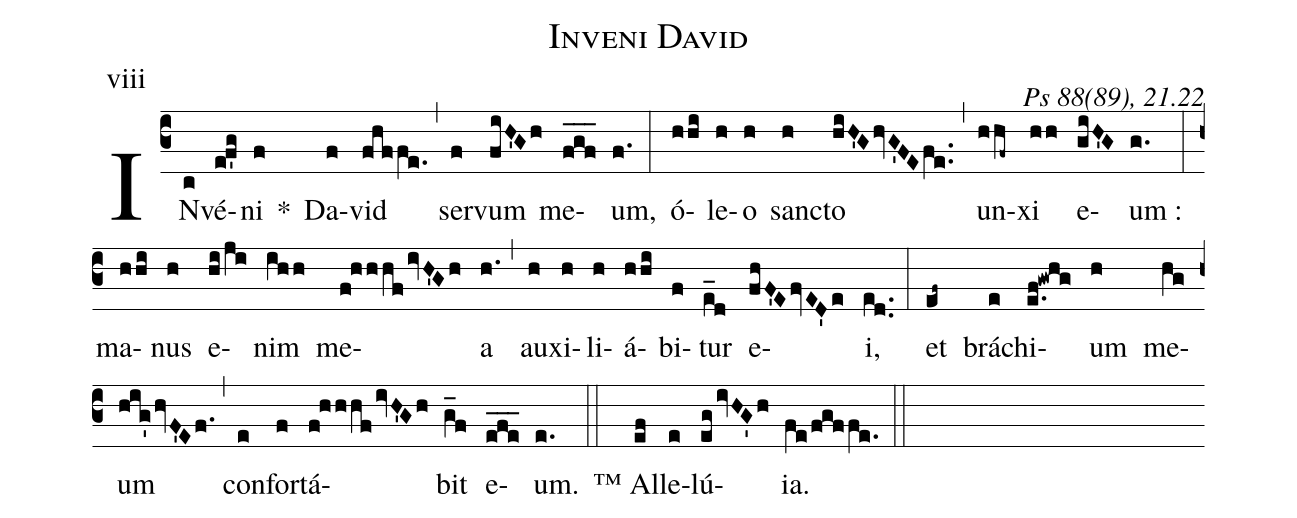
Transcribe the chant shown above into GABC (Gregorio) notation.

name:Inveni David;
commentary:Ps 88(89), 21.22;
mode:viii;
%%
(c3) IN(c)vé(e!f'g)ni(f) *() Da(f)vid(fhffe.) (,) ser(f)vum(fiH'Gh) me(fgf___)um,(f.) (:) ó(hhi)le(h)o(h) sanc(h)to(hiH'G/hvG'FEfe..) (,) un(hhf~)xi(hh) e(giH'G)um~:(g.) (:) ma(hhi)nus(h) e(hi/ji)nim(ihh) me(f!hhhf/ivH'Gh)a(h.) (,) au(h)xi(h)li(h)á(hhi)bi(f)tur(e_d) e(fhF'EfvED'e)i,(ed..) (:) et(ef~) brá(e)chi(e.f!gwhg)um(h) me(hg)um(hig'/hvF'Ef.) (,) con(e)for(f)tá(f!hhhf/ivH'Gh)bit(g_f) e(efe___)um.(e.) (::) ™ Al(ef)le(e)lú(egivHG'h)ia.(fe/fgffe.) (::)
